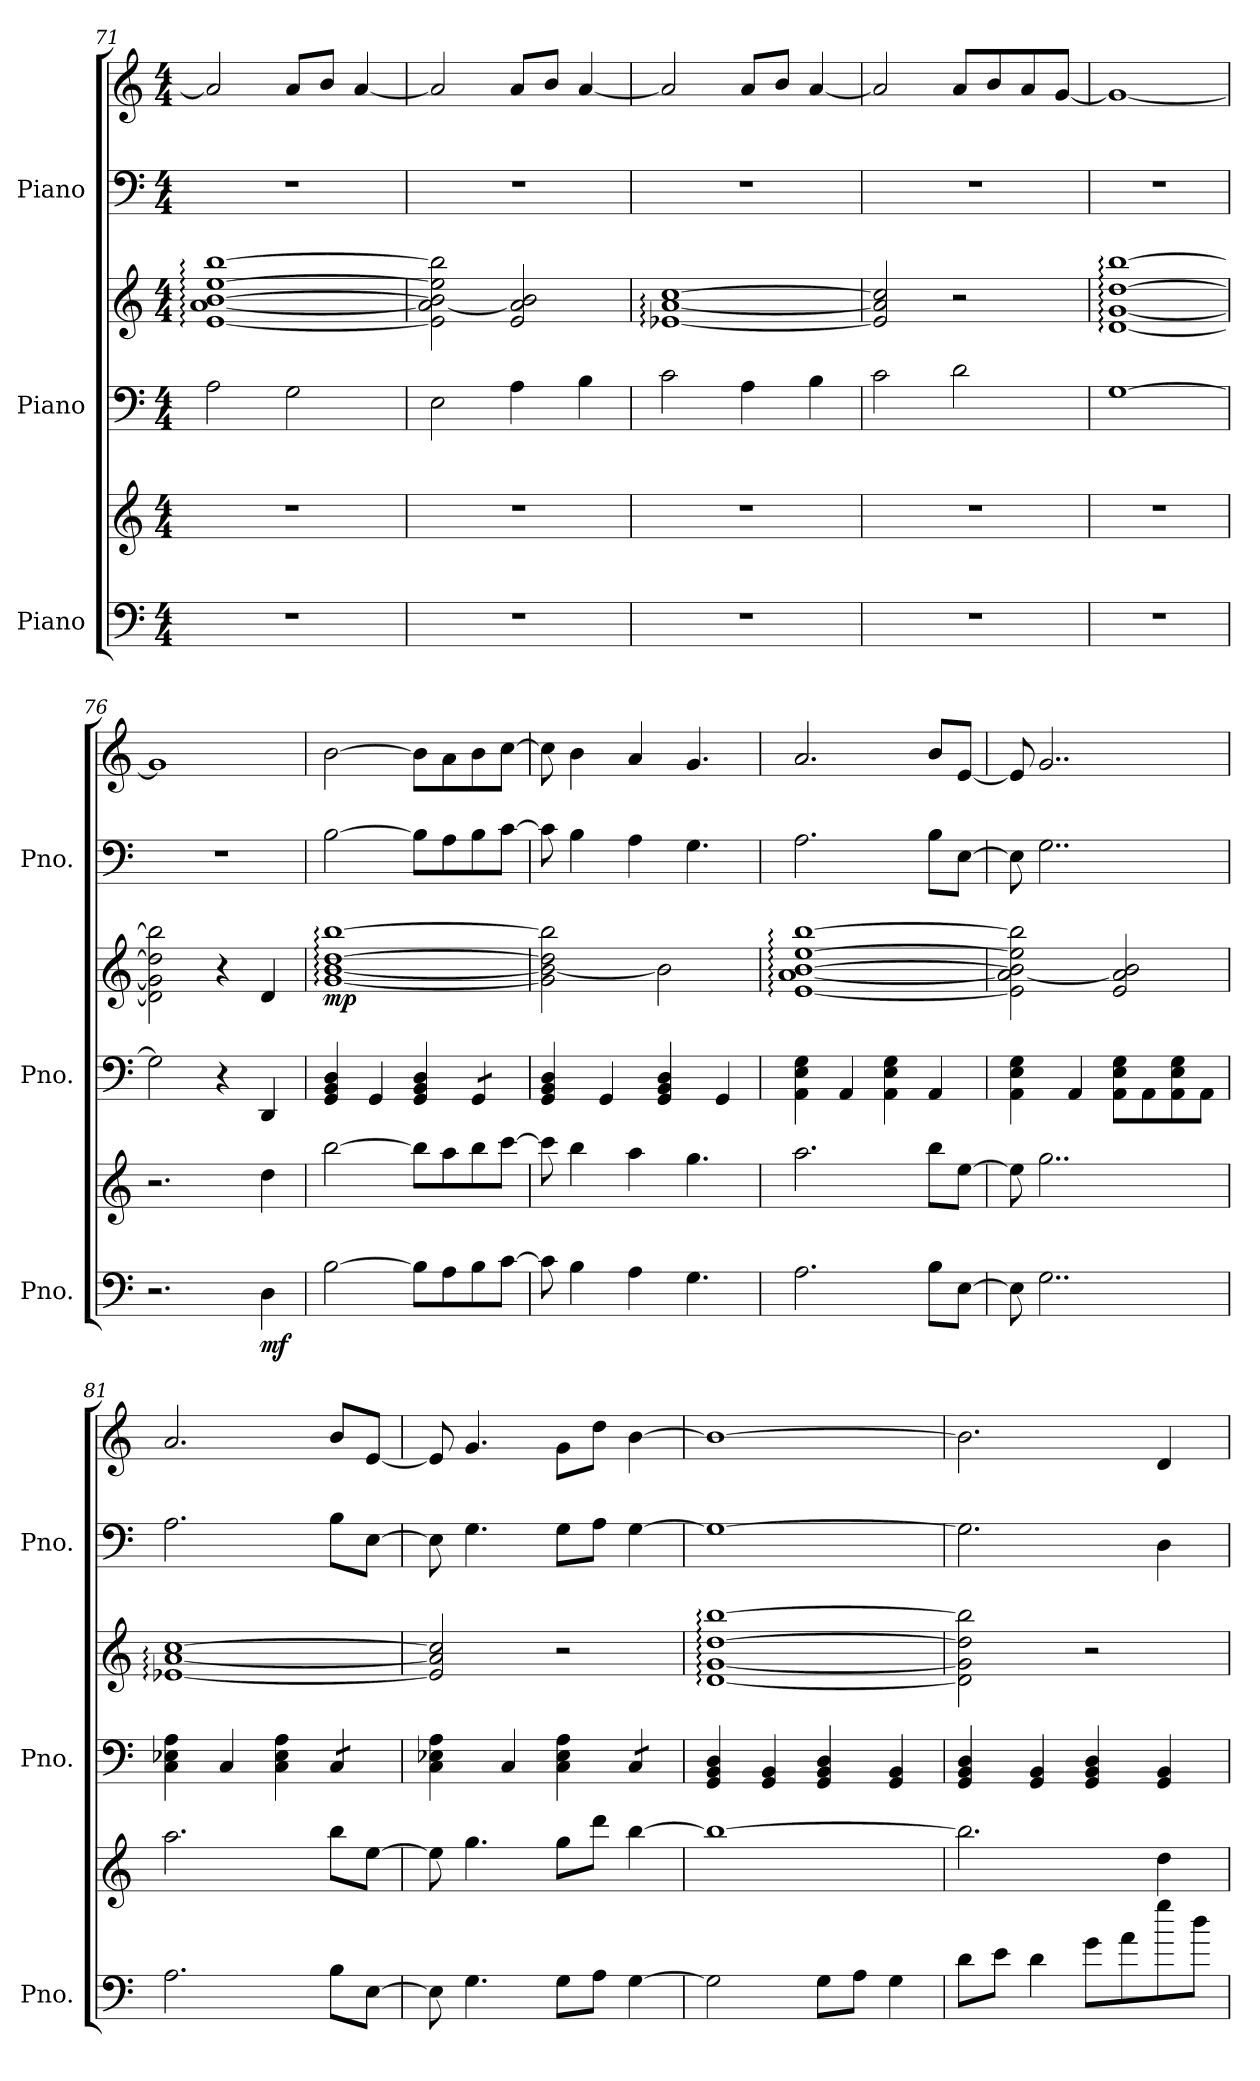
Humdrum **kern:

**kern	**kern	**dynam	**kern	**kern	**dynam	**kern	**kern
*part3	*part3	*part3	*part2	*part2	*part2	*part1	*part1
*staff6	*staff5	*staff5/6	*staff4	*staff3	*staff3/4	*staff2	*staff1
*I"Piano	*	*	*I"Piano	*	*	*I"Piano	*
*I'Pno.	*	*	*I'Pno.	*	*	*I'Pno.	*
*clefF4	*clefG2	*	*clefF4	*clefG2	*	*clefF4	*clefG2
*k[]	*k[]	*	*k[]	*k[]	*	*k[]	*k[]
*M4/4	*M4/4	*	*M4/4	*M4/4	*	*M4/4	*M4/4
=71	=71	=71	=71	=71	=71	=71	=71
1r	1r	.	2A\	[1e: [1a: [1b: [1ee: [1bb:	.	1r	2a/]
.	.	.	2G\	.	.	.	8a/L
.	.	.	.	.	.	.	8b/J
.	.	.	.	.	.	.	[4a/
=72	=72	=72	=72	=72	=72	=72	=72
1r	1r	.	2E\	2e\] 2a\_ 2b\] 2ee\] 2bb\]	.	1r	2a/]
.	.	.	4A\	2e/ 2a/] 2b/	.	.	8a/L
.	.	.	.	.	.	.	8b/J
.	.	.	4B\	.	.	.	[4a/
=73	=73	=73	=73	=73	=73	=73	=73
1r	1r	.	2c\	[1e-X: [1a: [1cc:	.	1r	2a/]
.	.	.	4A\	.	.	.	8a/L
.	.	.	.	.	.	.	8b/J
.	.	.	4B\	.	.	.	[4a/
=74	=74	=74	=74	=74	=74	=74	=74
1r	1r	.	2c\	2e-/] 2a/] 2cc/]	.	1r	2a/]
.	.	.	2d\	2r	.	.	8a/L
.	.	.	.	.	.	.	8b/
.	.	.	.	.	.	.	8a/
.	.	.	.	.	.	.	[8g/J
=75	=75	=75	=75	=75	=75	=75	=75
1r	1r	.	[1G	[1d: [1g: [1dd: [1bb:	.	1r	1g_
=76	=76	=76	=76	=76	=76	=76	=76
2.r	2.r	.	2G\]	2d\] 2g\] 2dd\] 2bb\]	.	1r	1g]
.	.	.	4r	4r	.	.	.
!	!	!LO:DY:b=2	!	!	!	!	!
4D\	4dd\	mf	4DD/	4d/	.	.	.
!!LO:PB:g=z
=77	=77	=77	=77	=77	=77	=77	=77
!	!	!	!	!	!LO:DY:b	!	!
[2B\	[2bb\	.	4GG/ 4BB/ 4D/	[1g: [1b: [1dd: [1bb:	mp	[2B\	[2b\
.	.	.	4GG/	.	.	.	.
8B\L]	8bb\L]	.	4GG/ 4BB/ 4D/	.	.	8B\L]	8b\L]
8A\	8aa\	.	.	.	.	8A\	8a\
*	*	*	*tremolo	*	*	*	*
8B\	8bb\	.	8GG/L	.	.	8B\	8b\
[8c\J	[8ccc\J	.	8GG/J	.	.	[8c\J	[8cc\J
*	*	*	*Xtremolo	*	*	*	*
=78	=78	=78	=78	=78	=78	=78	=78
8c\]	8ccc\]	.	4GG/ 4BB/ 4D/	2g\] 2b\_ 2dd\] 2bb\]	.	8c\]	8cc\]
4B\	4bb\	.	.	.	.	4B\	4b\
.	.	.	4GG/	.	.	.	.
4A\	4aa\	.	.	.	.	4A\	4a/
.	.	.	4GG/ 4BB/ 4D/	2b\]	.	.	.
4.G\	4.gg\	.	.	.	.	4.G\	4.g/
.	.	.	4GG/	.	.	.	.
=79	=79	=79	=79	=79	=79	=79	=79
2.A\	2.aa\	.	4AA\ 4E\ 4G\	[1e: [1a: [1b: [1ee: [1bb:	.	2.A\	2.a/
.	.	.	4AA/	.	.	.	.
.	.	.	4AA\ 4E\ 4G\	.	.	.	.
8B\L	8bb\L	.	4AA/	.	.	8B\L	8b/L
[8E\J	[8ee\J	.	.	.	.	[8E\J	[8e/J
=80	=80	=80	=80	=80	=80	=80	=80
8E\]	8ee\]	.	4AA\ 4E\ 4G\	2e\] 2a\_ 2b\] 2ee\] 2bb\]	.	8E\]	8e/]
2..G\	2..gg\	.	.	.	.	2..G\	2..g/
.	.	.	4AA/	.	.	.	.
.	.	.	8AA\ 8E\ 8G\L	2e/ 2a/] 2b/	.	.	.
.	.	.	8AA\	.	.	.	.
.	.	.	8AA\ 8E\ 8G\	.	.	.	.
.	.	.	8AA\J	.	.	.	.
=81	=81	=81	=81	=81	=81	=81	=81
2.A\	2.aa\	.	4C\ 4E-X\ 4A\	[1e-X: [1a: [1cc:	.	2.A\	2.a/
.	.	.	4C/	.	.	.	.
.	.	.	4C\ 4E-\ 4A\	.	.	.	.
*	*	*	*tremolo	*	*	*	*
8B\L	8bb\L	.	8C/L	.	.	8B\L	8b/L
[8E\J	[8ee\J	.	8C/J	.	.	[8E\J	[8e/J
*	*	*	*Xtremolo	*	*	*	*
=82	=82	=82	=82	=82	=82	=82	=82
8E\]	8ee\]	.	4C\ 4E-X\ 4A\	2e-/] 2a/] 2cc/]	.	8E\]	8e/]
4.G\	4.gg\	.	.	.	.	4.G\	4.g/
.	.	.	4C/	.	.	.	.
8G\L	8gg\L	.	4C\ 4E-\ 4A\	2r	.	8G\L	8g\L
8A\J	8ddd\J	.	.	.	.	8A\J	8dd\J
*	*	*	*tremolo	*	*	*	*
[4G\	[4bb\	.	8C/L	.	.	[4G\	[4b\
.	.	.	8C/J	.	.	.	.
*	*	*	*Xtremolo	*	*	*	*
!!LO:LB:g=z
=83	=83	=83	=83	=83	=83	=83	=83
2G\]	1bb_	.	4GG/ 4BB/ 4D/	[1d: [1g: [1dd: [1bb:	.	1G_	1b_
.	.	.	4GG/ 4BB/	.	.	.	.
8G\L	.	.	4GG/ 4BB/ 4D/	.	.	.	.
8A\J	.	.	.	.	.	.	.
4G\	.	.	4GG/ 4BB/	.	.	.	.
=84	=84	=84	=84	=84	=84	=84	=84
8d\L	2.bb\]	.	4GG/ 4BB/ 4D/	2d\] 2g\] 2dd\] 2bb\]	.	2.G\]	2.b\]
8e\J	.	.	.	.	.	.	.
4d\	.	.	4GG/ 4BB/	.	.	.	.
8g\L	.	.	4GG/ 4BB/ 4D/	2r	.	.	.
8a\	.	.	.	.	.	.	.
8gg\	4dd\	.	4GG/ 4BB/	.	.	4D\	4d/
8dd\J	.	.	.	.	.	.	.
=	=	=	=	=	=	=	=
*-	*-	*-	*-	*-	*-	*-	*-
